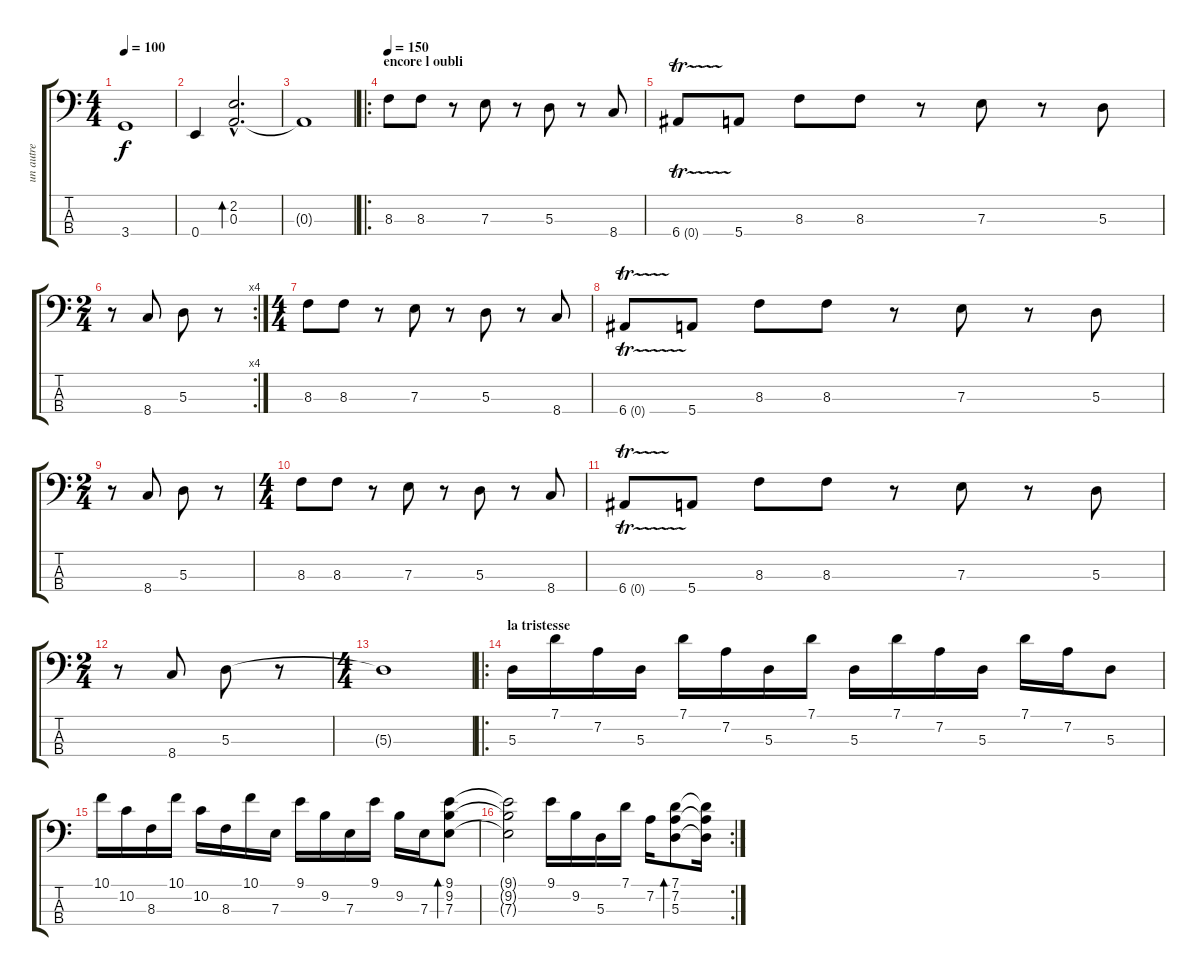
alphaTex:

\track ("un autre" "un autre") {instrument electricbassfinger}
\staff {score tabs}
\tuning (G2 D2 A1 E1) {hide}
\ts (4 4)
\tempo 100
\clef f4
\ks c
3.4.1{dy f} |
0.4.4 (2.2{hac} 0.3{hac}).2{d bd 60} |
0.3{t}.1 |
\ro
\section ("" "encore l oubli")
\tempo 150
8.3.8 8.3.8 r.8 7.3.8 r.8 5.3.8 r.8 8.4.8 |
6.4{tr (0 16)}.8 5.4.8 8.3.8 8.3.8 r.8 7.3.8 r.8 5.3.8 |
\rc 4
\ts (2 4)
r.8 8.4.8 5.3.8 r.8 |
\ts (4 4)
8.3.8 8.3.8 r.8 7.3.8 r.8 5.3.8 r.8 8.4.8 |
6.4{tr (0 16)}.8 5.4.8 8.3.8 8.3.8 r.8 7.3.8 r.8 5.3.8 |
\ts (2 4)
r.8 8.4.8 5.3.8 r.8 |
\ts (4 4)
8.3.8 8.3.8 r.8 7.3.8 r.8 5.3.8 r.8 8.4.8 |
6.4{tr (0 16)}.8 5.4.8 8.3.8 8.3.8 r.8 7.3.8 r.8 5.3.8 |
\ts (2 4)
r.8 8.4.8 5.3.8 r.8 |
\ts (4 4)
5.3{t}.1 |
\ro
\section ("" "la tristesse")
5.3.16 7.1.16 7.2.16 5.3.16 7.1.16 7.2.16 5.3.16 7.1.16 5.3.16 7.1.16 7.2.16 5.3.16 7.1.16 7.2.16 5.3.8 |
10.1.16 10.2.16 8.3.16 10.1.16 10.2.16 8.3.16 10.1.16 7.3.16 9.1.16 9.2.16 7.3.16 9.1.16 9.2.16 7.3.16 (9.1 9.2 7.3).8{bd 480} |
\rc 2
(9.1{t} 9.2{t} 7.3{t}).2 9.1.16 9.2.16 5.3.16 7.1.16 7.2.16 (7.1 7.2 5.3).8{bd 480} (7.1{t} 7.2{t} 5.3{t}).16
